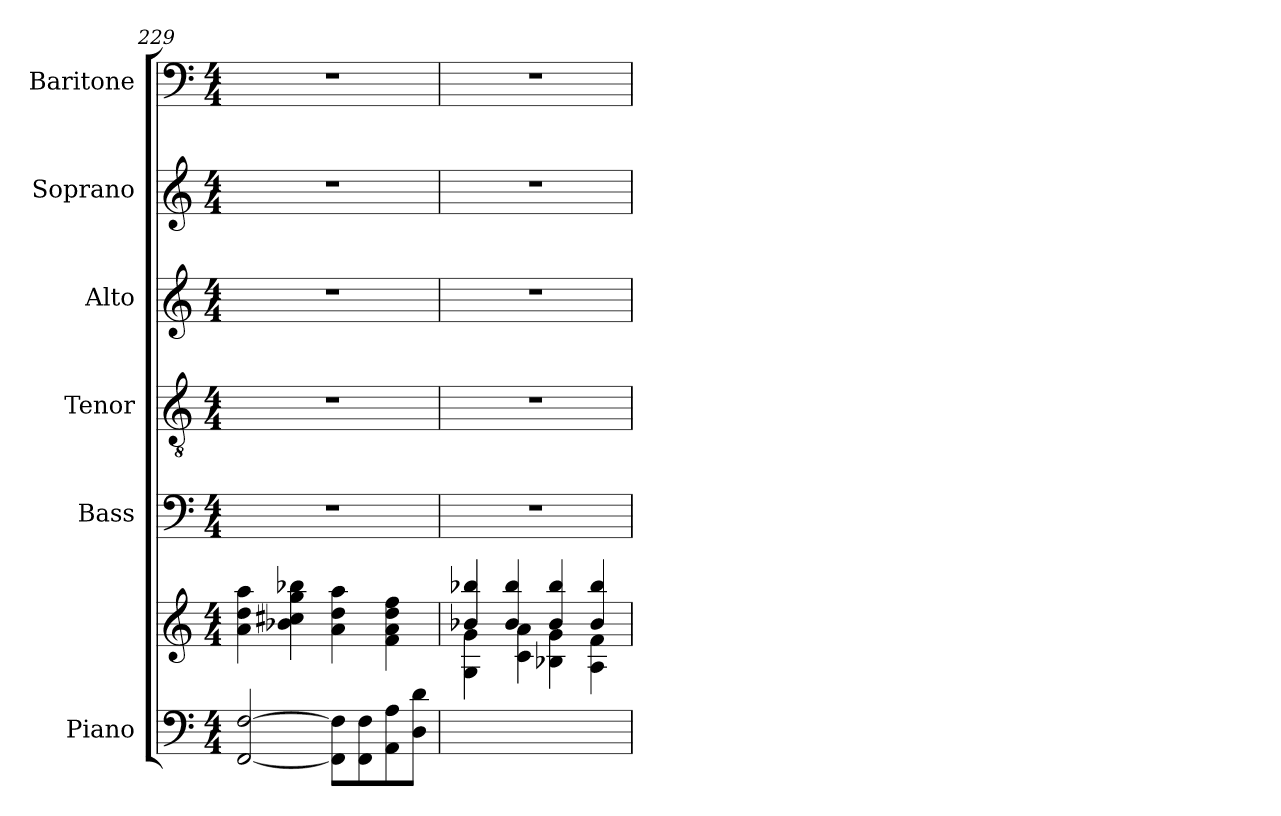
**kern	**kern	**kern	**kern	**kern	**kern	**kern
*part6	*part6	*part5	*part4	*part3	*part2	*part1
*staff7	*staff6	*staff5	*staff4	*staff3	*staff2	*staff1
*I"Piano	*	*I"Bass	*I"Tenor	*I"Alto	*I"Soprano	*I"Baritone
*	*	*I'B	*I'T	*I'A	*I'S	*
*clefF4	*clefG2	*clefF4	*clefGv2	*clefG2	*clefG2	*clefF4
*k[]	*k[]	*k[]	*k[]	*k[]	*k[]	*k[]
*C:	*C:	*C:	*C:	*C:	*C:	*C:
*M4/4	*M4/4	*M4/4	*M4/4	*M4/4	*M4/4	*M4/4
=229	=229	=229	=229	=229	=229	=229
[2FF [2F	4a 4dd 4aa	1r	1r	1r	1r	1r
.	4b-X 4cc#X 4gg 4bb-X	.	.	.	.	.
8FF] 8F]L	4a 4dd 4aa	.	.	.	.	.
8FF 8F	.	.	.	.	.	.
8AA 8A	4f 4a 4dd 4ff	.	.	.	.	.
8D 8dJ	.	.	.	.	.	.
=230	=230	=230	=230	=230	=230	=230
*	*^	*	*	*	*	*
1ryy	4b-X/ 4bb-X/	4G\ 4g\	1r	1r	1r	1r	1r
.	4b-/ 4bb-/	4c\ 4a\	.	.	.	.	.
.	4b-/ 4bb-/	4B-X\ 4g\	.	.	.	.	.
.	4b-/ 4bb-/	4A\ 4f\	.	.	.	.	.
*	*v	*v	*	*	*	*	*
=	=	=	=	=	=	=
*-	*-	*-	*-	*-	*-	*-
